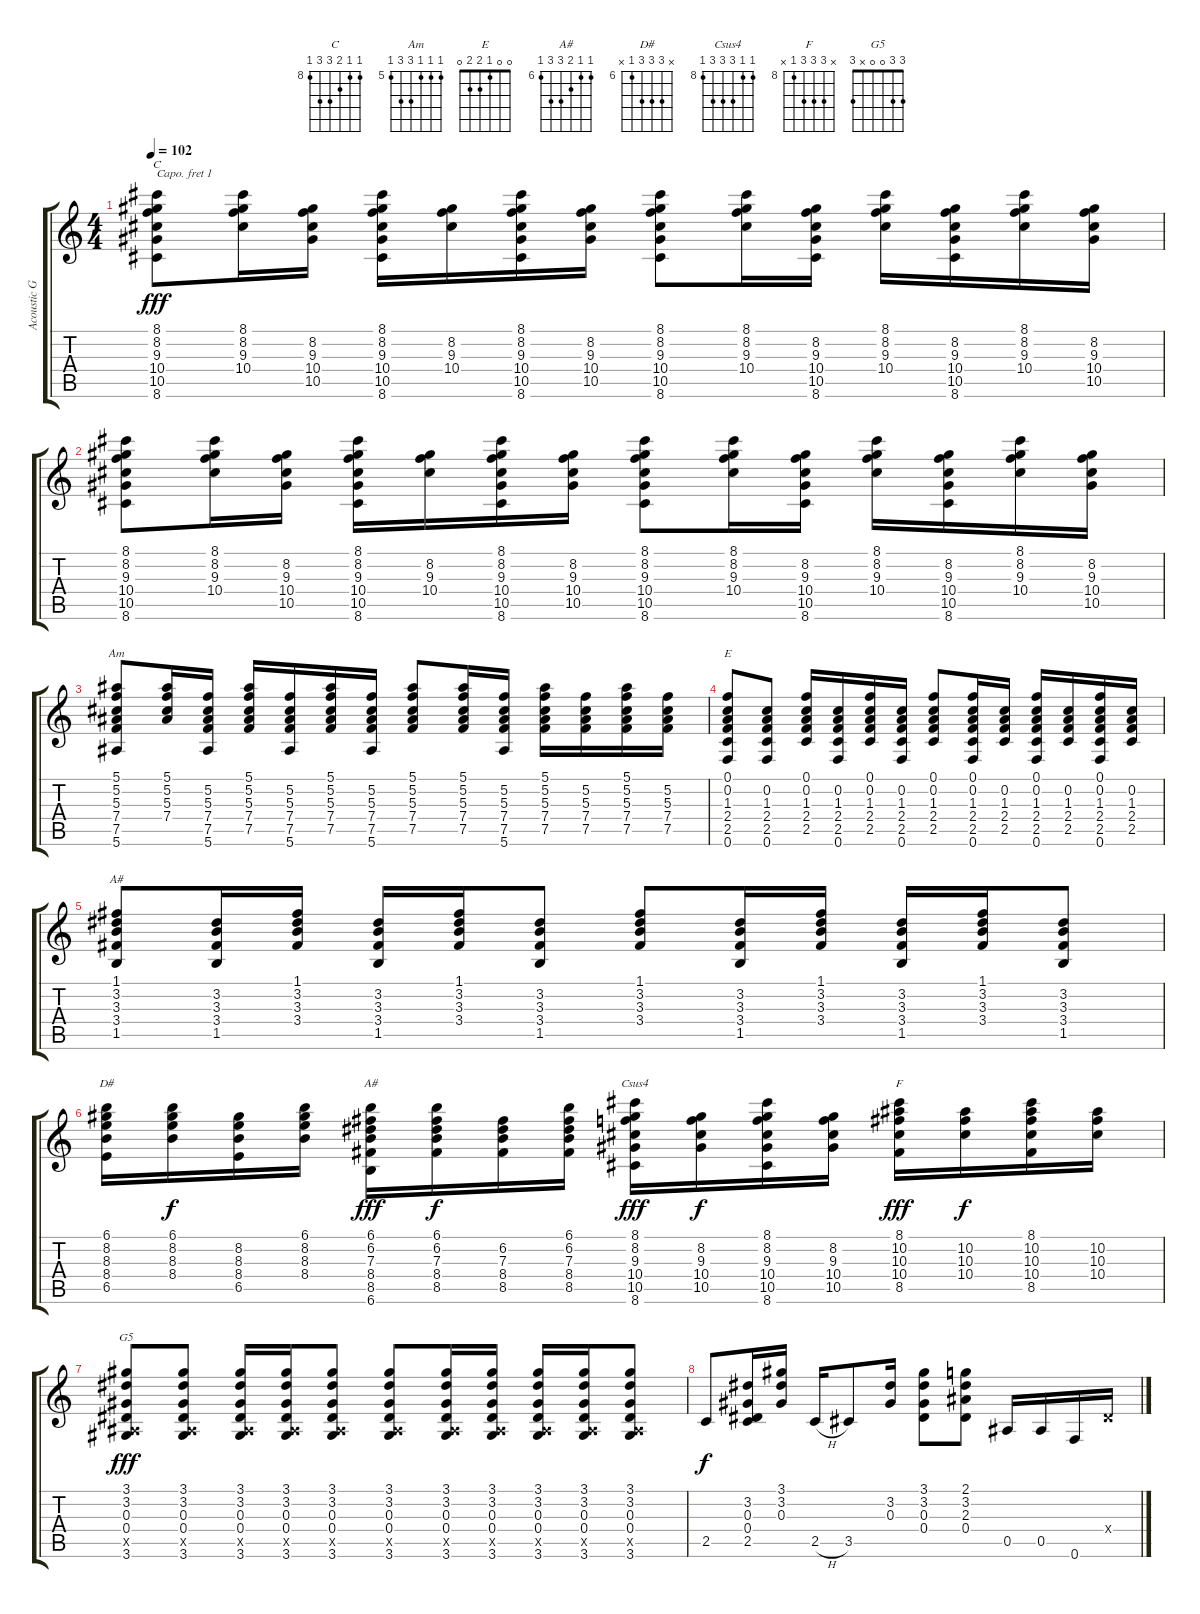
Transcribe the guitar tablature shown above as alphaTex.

\track ("Acoustic Guitar 1" "Acoustic G") {instrument acousticguitarsteel}
\staff {score tabs}
\capo 1
\tuning (E4 B3 G3 D3 A2 E2) {hide}
\chord ("C" 8 8 9 10 10 8) {firstfret 8}
\chord ("Am" 5 5 5 7 7 5) {firstfret 5}
\chord ("E" 0 0 1 2 2 0)
\chord ("A#" 1 3 3 3 1 1)
\chord ("D#" x 8 8 8 6 x) {firstfret 6}
\chord ("A#" 6 6 7 8 8 6) {firstfret 6}
\chord ("Csus4" 8 8 10 10 10 8) {firstfret 8}
\chord ("F" x 10 10 10 8 x) {firstfret 8}
\chord ("G5" 3 3 0 0 x 3)
\ts (4 4)
\tempo 102
\clef g2
\ks c
(8.1 8.2 9.3 10.4 10.5 8.6).8{ch "C" dy fff instrument acousticguitarsteel} (8.1 8.2 9.3 10.4).16 (8.2 9.3 10.4 10.5).16 (8.1 8.2 9.3 10.4 10.5 8.6).16 (8.2 9.3 10.4).16 (8.1 8.2 9.3 10.4 10.5 8.6).16 (8.2 9.3 10.4 10.5).16 (8.1 8.2 9.3 10.4 10.5 8.6).8 (8.1 8.2 9.3 10.4).16 (8.2 9.3 10.4 10.5 8.6).16 (8.1 8.2 9.3 10.4).16 (8.2 9.3 10.4 10.5 8.6).16 (8.1 8.2 9.3 10.4).16 (8.2 9.3 10.4 10.5).16 |
(8.1 8.2 9.3 10.4 10.5 8.6).8 (8.1 8.2 9.3 10.4).16 (8.2 9.3 10.4 10.5).16 (8.1 8.2 9.3 10.4 10.5 8.6).16 (8.2 9.3 10.4).16 (8.1 8.2 9.3 10.4 10.5 8.6).16 (8.2 9.3 10.4 10.5).16 (8.1 8.2 9.3 10.4 10.5 8.6).8 (8.1 8.2 9.3 10.4).16 (8.2 9.3 10.4 10.5 8.6).16 (8.1 8.2 9.3 10.4).16 (8.2 9.3 10.4 10.5 8.6).16 (8.1 8.2 9.3 10.4).16 (8.2 9.3 10.4 10.5).16 |
(5.1 5.2 5.3 7.4 7.5 5.6).8{ch "Am"} (5.1 5.2 5.3 7.4).16 (5.2 5.3 7.4 7.5 5.6).16 (5.1 5.2 5.3 7.4 7.5).16 (5.2 5.3 7.4 7.5 5.6).16 (5.1 5.2 5.3 7.4 7.5).16 (5.2 5.3 7.4 7.5 5.6).16 (5.1 5.2 5.3 7.4 7.5).8 (5.1 5.2 5.3 7.4 7.5).16 (5.2 5.3 7.4 7.5 5.6).16 (5.1 5.2 5.3 7.4 7.5).16 (5.2 5.3 7.4 7.5).16 (5.1 5.2 5.3 7.4 7.5).16 (5.2 5.3 7.4 7.5).16 |
(0.1 0.2 1.3 2.4 2.5 0.6).8{ch "E"} (0.2 1.3 2.4 2.5 0.6).8 (0.1 0.2 1.3 2.4 2.5).16 (0.2 1.3 2.4 2.5 0.6).16 (0.1 0.2 1.3 2.4 2.5).16 (0.2 1.3 2.4 2.5 0.6).16 (0.1 0.2 1.3 2.4 2.5).8 (0.1 0.2 1.3 2.4 2.5 0.6).16 (0.2 1.3 2.4 2.5).16 (0.1 0.2 1.3 2.4 2.5 0.6).16 (0.2 1.3 2.4 2.5).16 (0.1 0.2 1.3 2.4 2.5 0.6).16 (0.2 1.3 2.4 2.5).16 |
(1.1 3.2 3.3 3.4 1.5).8{ch "A#"} (3.2 3.3 3.4 1.5).16 (1.1 3.2 3.3 3.4).16 (3.2 3.3 3.4 1.5).16 (1.1 3.2 3.3 3.4).16 (3.2 3.3 3.4 1.5).8 (1.1 3.2 3.3 3.4).8 (3.2 3.3 3.4 1.5).16 (1.1 3.2 3.3 3.4).16 (3.2 3.3 3.4 1.5).16 (1.1 3.2 3.3 3.4).16 (3.2 3.3 3.4 1.5).8 |
(6.1 8.2 8.3 8.4 6.5).16{ch "D#"} (6.1 8.2 8.3 8.4).16{dy f} (8.2 8.3 8.4 6.5).16 (6.1 8.2 8.3 8.4).16 (6.1 6.2 7.3 8.4 8.5 6.6).16{ch "A#" dy fff} (6.1 6.2 7.3 8.4 8.5).16{dy f} (6.2 7.3 8.4 8.5).16 (6.1 6.2 7.3 8.4 8.5).16 (8.1 8.2 9.3 10.4 10.5 8.6).16{ch "Csus4" dy fff} (8.2 9.3 10.4 10.5).16{dy f} (8.1 8.2 9.3 10.4 10.5 8.6).16 (8.2 9.3 10.4 10.5).16 (8.1 10.2 10.3 10.4 8.5).16{ch "F" dy fff} (10.2 10.3 10.4).16{dy f} (8.1 10.2 10.3 10.4 8.5).16 (10.2 10.3 10.4).16 |
(3.1 3.2 0.3 0.4 0.5{x} 3.6).8{ch "G5" dy fff} (3.1 3.2 0.3 0.4 0.5{x} 3.6).8 (3.1 3.2 0.3 0.4 0.5{x} 3.6).16 (3.1 3.2 0.3 0.4 0.5{x} 3.6).16 (3.1 3.2 0.3 0.4 0.5{x} 3.6).8 (3.1 3.2 0.3 0.4 0.5{x} 3.6).8 (3.1 3.2 0.3 0.4 0.5{x} 3.6).16 (3.1 3.2 0.3 0.4 0.5{x} 3.6).16 (3.1 3.2 0.3 0.4 0.5{x} 3.6).16 (3.1 3.2 0.3 0.4 0.5{x} 3.6).16 (3.1 3.2 0.3 0.4 0.5{x} 3.6).8 |
2.5.8{dy f} (3.2 0.3 0.4 2.5).16 (3.1 3.2 0.3).16 2.5{h}.16 3.5.8 (3.2 0.3).16 (3.1 3.2 0.3 0.4).8 (2.1 3.2 2.3 0.4).8 0.5.16 0.5.16 0.6.16 0.4{x}.16
